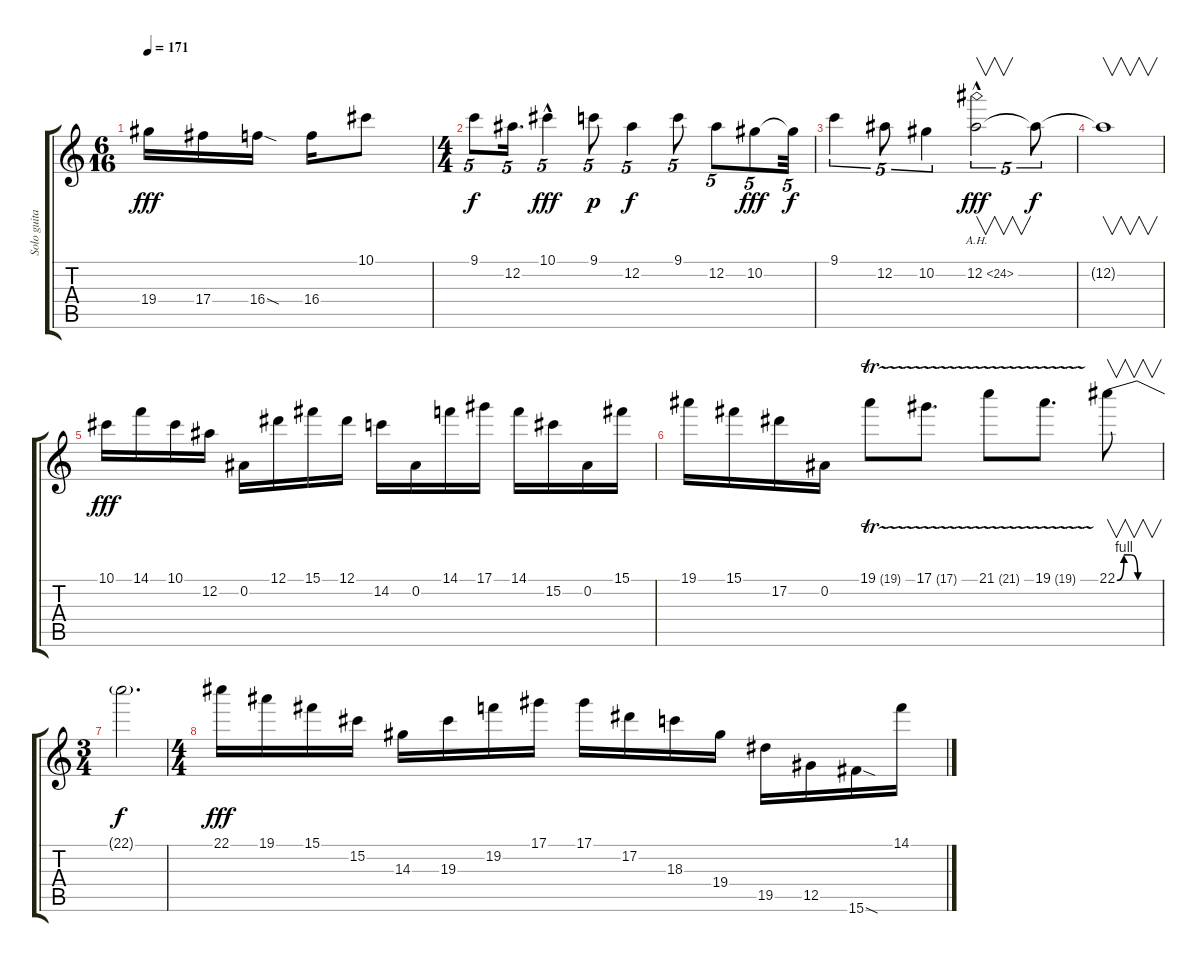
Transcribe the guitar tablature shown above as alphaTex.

\track ("Solo guitar" "Solo guita") {instrument distortionguitar}
\staff {score tabs}
\tuning (Eb4 Bb3 Gb3 Db3 Ab2 Eb2) {hide}
\ts (6 16)
\tempo 171
\clef g2
\ks c
19.4.16{dy fff} 17.4.16 16.4{sod}.16 16.4.16 10.1.8 |
\ts (4 4)
9.1.8{tu (5 4) dy f} 12.2.16{d tu (5 4)} 10.1{hac}.4{tu (5 4) dy fff} 9.1.8{tu (5 4) dy p} 12.2.4{tu (5 4) dy f} 9.1.8{tu (5 4)} 12.2.8{tu (5 4)} 10.2.8{tu (5 4) dy fff} 10.2{t}.32{tu (5 4) dy f} |
9.1.4{tu (5 4)} 12.2.8{tu (5 4)} 10.2.4{tu (5 4)} 12.2{ah 12 hac}.2{v tu (5 4) dy fff} 12.2{t}.8{tu (5 4) dy f} |
12.2{t}.1{v} |
10.1.16{dy fff} 14.1.16 10.1.16 12.2.16 0.2.16 12.1.16 15.1.16 12.1.16 14.2.16 0.2.16 14.1.16 17.1.16 14.1.16 15.2.16 0.2.16 15.1.16 |
19.1.16 15.1.16 17.2.16 0.2.16 19.1{tr (19 16)}.8 17.1{tr (17 16)}.8{d} 21.1{tr (21 16)}.8 19.1{tr (19 16)}.8{d} 22.1{be (custom 0 0 10 4 20 4 30 0 60 0)}.8{v} |
\ts (3 4)
22.1{t}.2{d dy f} |
\ts (4 4)
22.1.16{dy fff} 19.1.16 15.1.16 15.2.16 14.3.16 19.3.16 19.2.16 17.1.16 17.1.16 17.2.16 18.3.16 19.4.16 19.5.16 12.5.16 15.6{sod}.16 14.1.16
